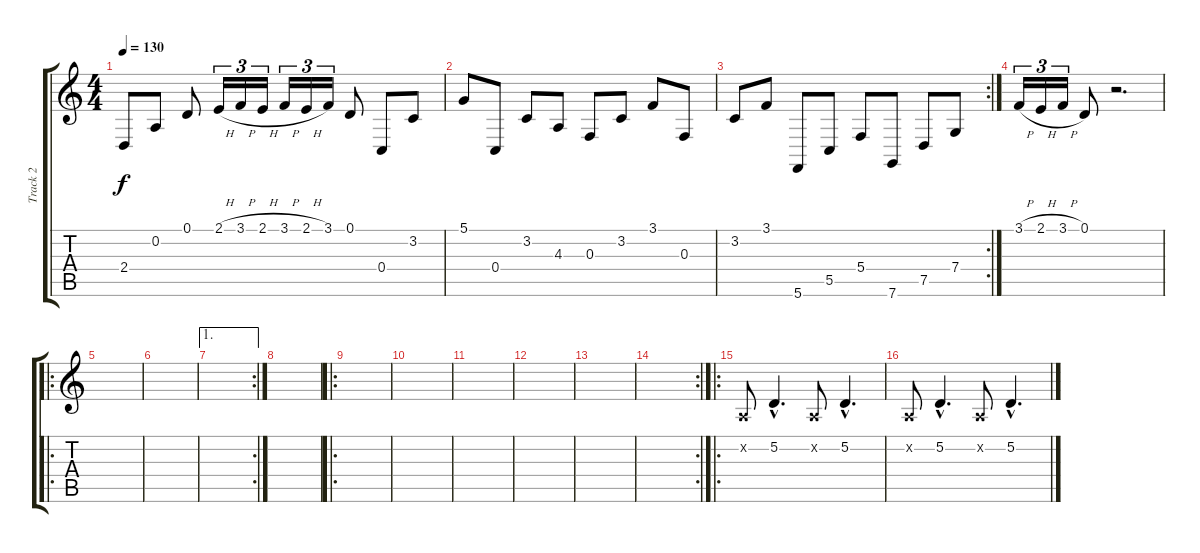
\track ("Track 2" "Track 2") {instrument sitar}
\staff {score tabs}
\tuning (D4 A3 F3 C3 G2 C2) {hide}
\ts (4 4)
\tempo 130
\clef g2
\ks c
2.4.8{dy f} 0.2.8 0.1.8 2.1{h}.16{tu (3 2)} 3.1{h}.16{tu (3 2)} 2.1{h}.16{tu (3 2)} 3.1{h}.16{tu (3 2)} 2.1{h}.16{tu (3 2)} 3.1.16{tu (3 2)} 0.1.8 0.4.8 3.2.8 |
5.1.8 0.4.8 3.2.8 4.3.8 0.3.8 3.2.8 3.1.8 0.3.8 |
\rc 2
3.2.8 3.1.8 5.6.8 5.5.8 5.4.8 7.6.8 7.5.8 7.4.8 |
3.1{h}.16{tu (3 2)} 2.1{h}.16{tu (3 2)} 3.1{h}.16{tu (3 2)} 0.1.8 r.2{d} |
\ro
|
|
\ae 1
\rc 2
|
|
\ro
|
|
|
|
|
\rc 2
|
\ro
0.2{x}.8 5.2{hac}.4{d} 0.2{x}.8 5.2{hac}.4{d} |
0.2{x}.8 5.2{hac}.4{d} 0.2{x}.8 5.2{hac}.4{d}
